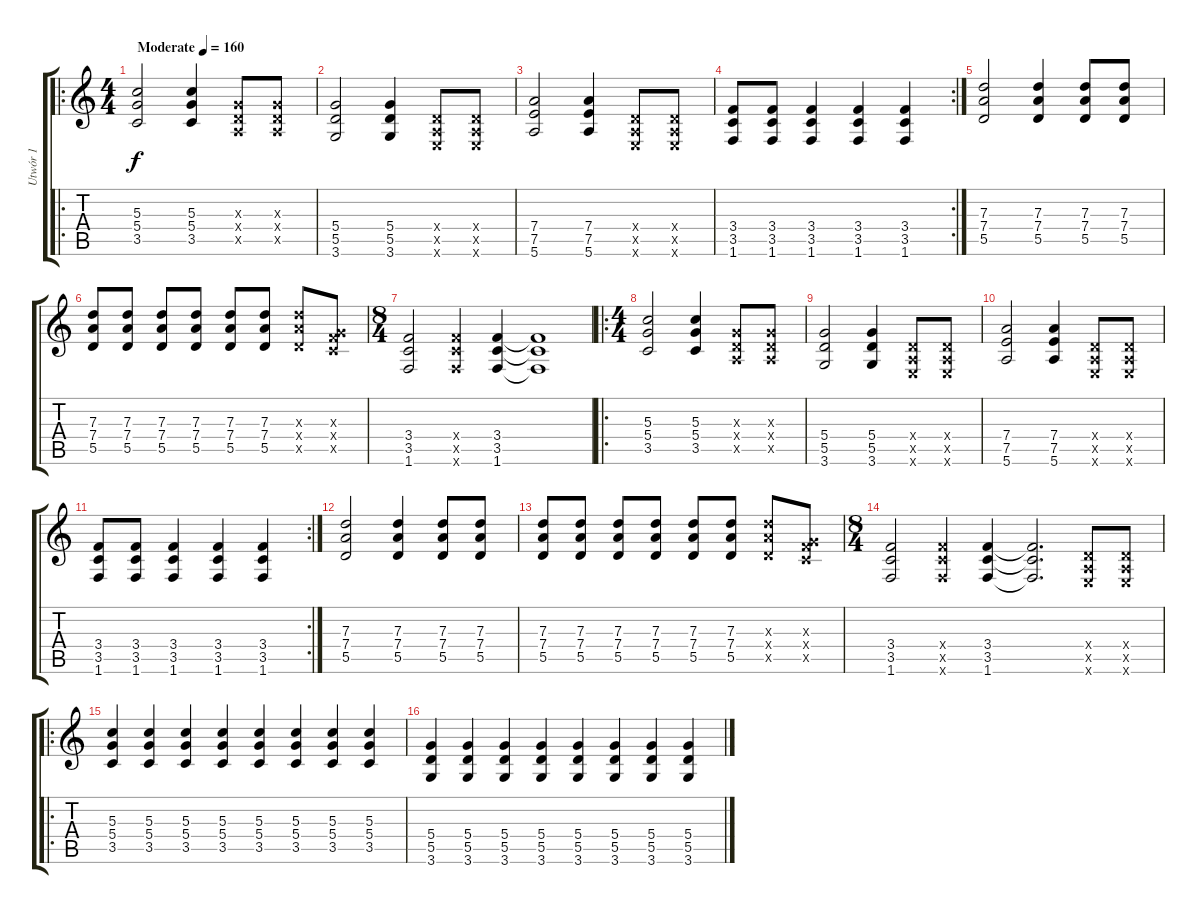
\track ("Utwór 1" "Utwór 1") {instrument electricguitarjazz}
\staff {score tabs}
\tuning (E4 B3 G3 D3 A2 E2) {hide}
\ro
\ts (4 4)
\tempo (160 "Moderate")
\clef g2
\ks c
(5.3 5.4 3.5).2{dy f instrument electricguitarjazz} (5.3 5.4 3.5).4 (0.3{x} 0.4{x} 0.5{x}).8 (0.3{x} 0.4{x} 0.5{x}).8 |
(5.4 5.5 3.6).2 (5.4 5.5 3.6).4 (0.4{x} 0.5{x} 0.6{x}).8 (0.4{x} 0.5{x} 0.6{x}).8 |
(7.4 7.5 5.6).2 (7.4 7.5 5.6).4 (0.4{x} 0.5{x} 0.6{x}).8 (0.4{x} 0.5{x} 0.6{x}).8 |
\rc 2
(3.4 3.5 1.6).8 (3.4 3.5 1.6).8 (3.4 3.5 1.6).4 (3.4 3.5 1.6).4 (3.4 3.5 1.6).4 |
(7.3 7.4 5.5).2 (7.3 7.4 5.5).4 (7.3 7.4 5.5).8 (7.3 7.4 5.5).8 |
(7.3 7.4 5.5).8 (7.3 7.4 5.5).8 (7.3 7.4 5.5).8 (7.3 7.4 5.5).8 (7.3 7.4 5.5).8 (7.3 7.4 5.5).8 (7.3{x} 7.4{x} 5.5{x}).8 (0.3{x} 3.4{x} 3.5{x}).8 |
\ts (8 4)
(3.4 3.5 1.6).2 (3.4{x} 3.5{x} 1.6{x}).4 (3.4 3.5 1.6).4 (3.4{t} 3.5{t} 1.6{t}).1 |
\ro
\ts (4 4)
(5.3 5.4 3.5).2 (5.3 5.4 3.5).4 (0.3{x} 0.4{x} 0.5{x}).8 (0.3{x} 0.4{x} 0.5{x}).8 |
(5.4 5.5 3.6).2 (5.4 5.5 3.6).4 (0.4{x} 0.5{x} 0.6{x}).8 (0.4{x} 0.5{x} 0.6{x}).8 |
(7.4 7.5 5.6).2 (7.4 7.5 5.6).4 (0.4{x} 0.5{x} 0.6{x}).8 (0.4{x} 0.5{x} 0.6{x}).8 |
\rc 2
(3.4 3.5 1.6).8 (3.4 3.5 1.6).8 (3.4 3.5 1.6).4 (3.4 3.5 1.6).4 (3.4 3.5 1.6).4 |
(7.3 7.4 5.5).2 (7.3 7.4 5.5).4 (7.3 7.4 5.5).8 (7.3 7.4 5.5).8 |
(7.3 7.4 5.5).8 (7.3 7.4 5.5).8 (7.3 7.4 5.5).8 (7.3 7.4 5.5).8 (7.3 7.4 5.5).8 (7.3 7.4 5.5).8 (7.3{x} 7.4{x} 5.5{x}).8 (0.3{x} 3.4{x} 3.5{x}).8 |
\ts (8 4)
(3.4 3.5 1.6).2 (3.4{x} 3.5{x} 1.6{x}).4 (3.4 3.5 1.6).4 (3.4{t} 3.5{t} 1.6{t}).2{d} (0.4{x} 0.5{x} 0.6{x}).8 (0.4{x} 0.5{x} 0.6{x}).8 |
\ro
(5.3 5.4 3.5).4{instrument electricguitarclean} (5.3 5.4 3.5).4 (5.3 5.4 3.5).4 (5.3 5.4 3.5).4 (5.3 5.4 3.5).4 (5.3 5.4 3.5).4 (5.3 5.4 3.5).4 (5.3 5.4 3.5).4 |
(5.4 5.5 3.6).4 (5.4 5.5 3.6).4 (5.4 5.5 3.6).4 (5.4 5.5 3.6).4 (5.4 5.5 3.6).4 (5.4 5.5 3.6).4 (5.4 5.5 3.6).4 (5.4 5.5 3.6).4
